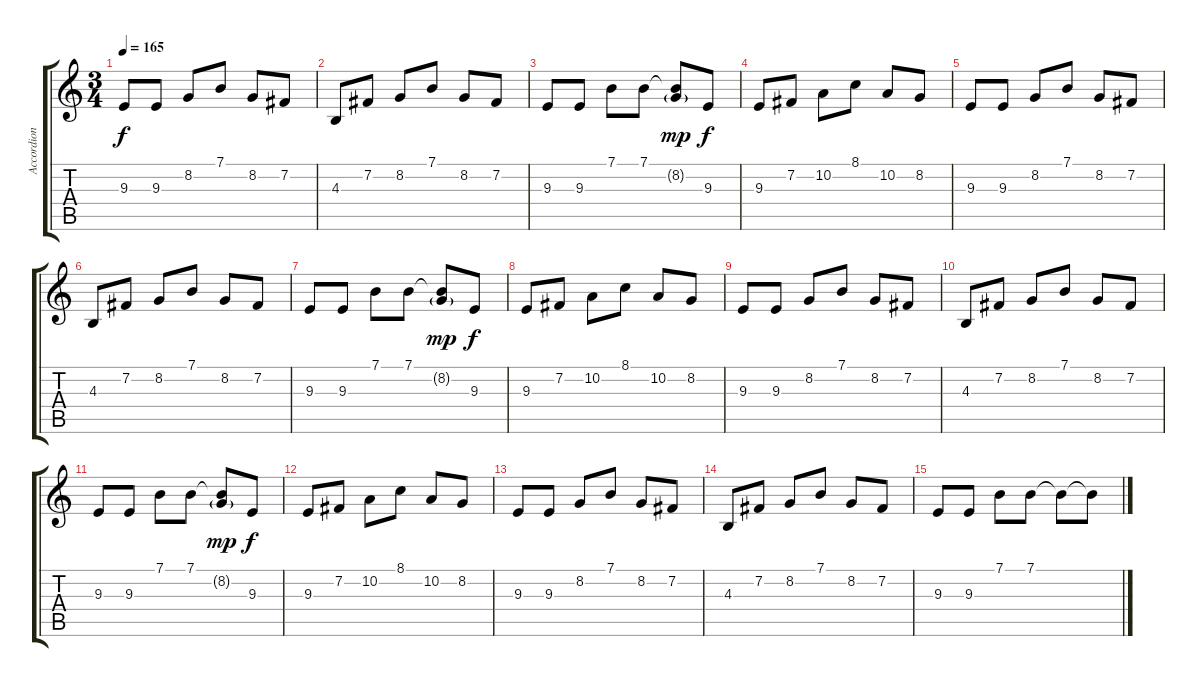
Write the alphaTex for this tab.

\track ("Accordion" "Accordion") {instrument accordion}
\staff {score tabs}
\tuning (E4 B3 G3 D3 A2 E2) {hide}
\ts (3 4)
\tempo 165
\clef g2
\ks c
9.3.8{dy f} 9.3.8 8.2.8 7.1.8 8.2.8 7.2.8 |
4.3.8 7.2.8 8.2.8 7.1.8 8.2.8 7.2.8 |
9.3.8 9.3.8 7.1.8 7.1.8 (7.1{t} 8.2{g}).8{dy mp} 9.3.8{dy f} |
9.3.8 7.2.8 10.2.8 8.1.8 10.2.8 8.2.8 |
9.3.8 9.3.8 8.2.8 7.1.8 8.2.8 7.2.8 |
4.3.8 7.2.8 8.2.8 7.1.8 8.2.8 7.2.8 |
9.3.8 9.3.8 7.1.8 7.1.8 (7.1{t} 8.2{g}).8{dy mp} 9.3.8{dy f} |
9.3.8 7.2.8 10.2.8 8.1.8 10.2.8 8.2.8 |
9.3.8 9.3.8 8.2.8 7.1.8 8.2.8 7.2.8 |
4.3.8 7.2.8 8.2.8 7.1.8 8.2.8 7.2.8 |
9.3.8 9.3.8 7.1.8 7.1.8 (7.1{t} 8.2{g}).8{dy mp} 9.3.8{dy f} |
9.3.8 7.2.8 10.2.8 8.1.8 10.2.8 8.2.8 |
9.3.8 9.3.8 8.2.8 7.1.8 8.2.8 7.2.8 |
4.3.8 7.2.8 8.2.8 7.1.8 8.2.8 7.2.8 |
9.3.8 9.3.8 7.1.8 7.1.8 7.1{t}.8 7.1{t}.8
